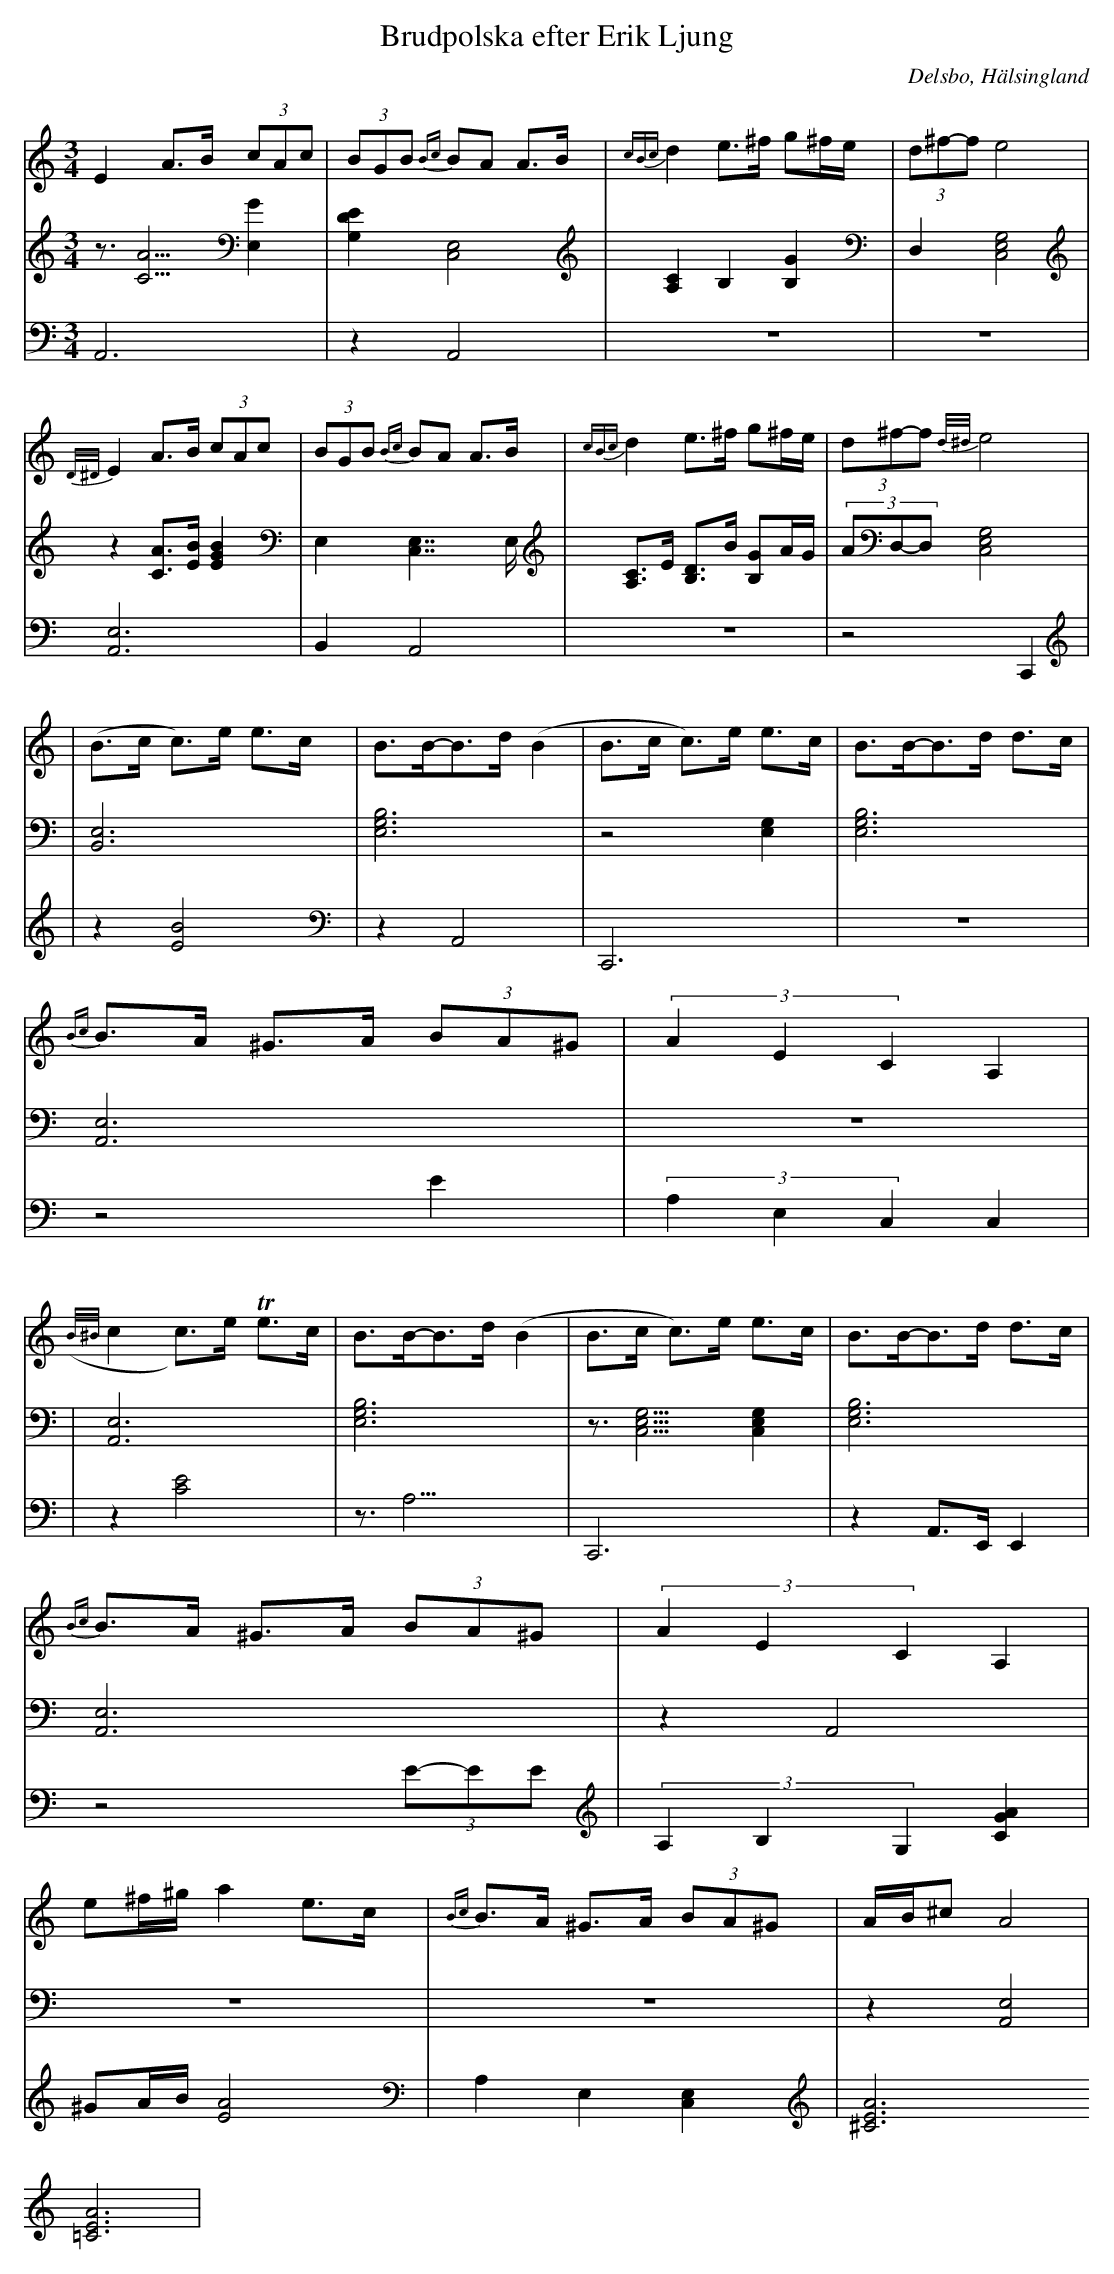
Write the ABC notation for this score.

X:1
T: Brudpolska efter Erik Ljung
Q: 105
O: Delsbo, Hälsingland
M: 3/4
L: 1/8
K: Am
V:1
V:2
V:3 =Merge
V:1
E2 A>B (3cAc| (3BGB {Bc}BA A>B|{cBc}d2 e>^f g^f/e/|(3d^f-f e4 |
{D/^D/}E2 A>B (3cAc| (3BGB {Bc}BA A>B|{cBc}d2 e>^f g^f/e/|(3d^f-f {d/^d/}e4 |
|(B>c c)>e e>c|B>B-B>d (B2|B>c c)>e e>c|B>B-B>d d>c|
{Bc}B>A ^G>A (3BA^G|(3A2E2C2 A,2|
({B/^B/}c2 c)>e Te>c|B>B-B>d (B2|B>c c)>e e>c|B>B-B>d d>c|
{Bc}B>A ^G>A (3BA^G|(3A2E2C2 A,2|
e^f/^g/ a2 e>c|{Bc}B>A ^G>A (3BA^G|A/B/^c A4|
V:2
z3/2[A5/2C5/2] [E,2G2]|[D2E2G,2] [C,4E,4]|[A,2C2] B,2 [B,2G2]|D,2 [E,4G,4C,4]|
z2 [AC]>[BE] [B2E2G2]|E,2 [C,7/2E,7/2]E,/|[A,C]>E [B,D]>B [B,G]A/G/|(3AD,-D, [E,4G,4C,4]|
|[B,,6E,6]|[E,6G,6B,6]|z4[G,2E,2]|[E,6G,6B,6]|
[A,,6E,6]|z6|
|[A,,6E,6]|[E,6G,6B,6]|z3/2[E,5/2G,5/2C,5/2] [E,2G,2C,2]|[E,6G,6B,6]|
[A,,6E,6]|z2 A,,4|
z6|z6|z2 [A,,4E,4]|
V:3
A,,6|z2 A,,4|z6|z6|
[A,,6E,6]|B,,2 A,,4|z6|z4  C,,2|
|z2 [B4E4]|z2 A,,4|C,,6|z6|
z4 E2|(3A,2E,2C,2 [C,2]|
|z2 [C4E4]|z3<A,3|C,,6|z2 A,,>E,, E,,2|
z4 (3E-EE|(3A,2B,2G,2 [G2A2C2]|
^GA/B/ [A4E4]|A,2 E,2 [C,2E,2]|[A6^C6E6] [A6=C6E6]|
